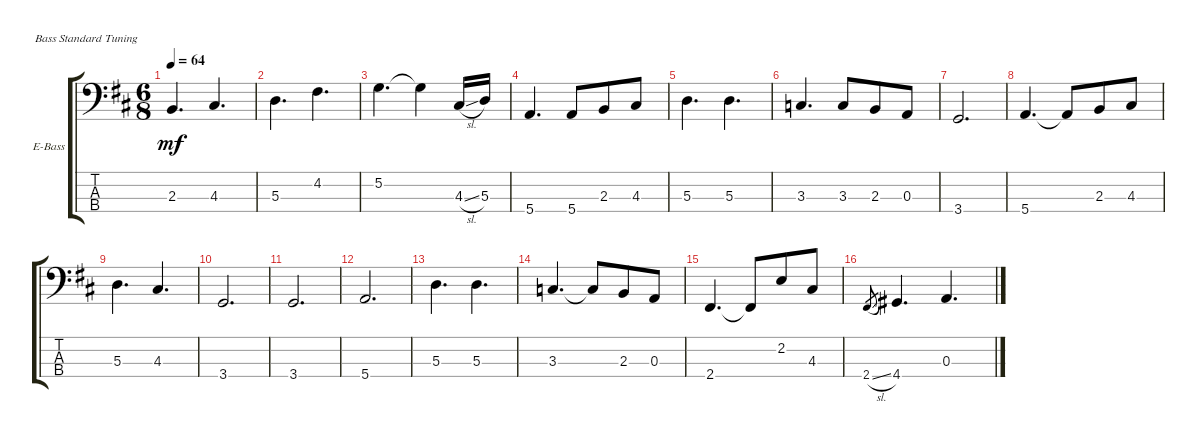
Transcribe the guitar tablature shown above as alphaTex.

\defaultSystemsLayout 4
\bracketExtendMode groupsimilarinstruments
\firstSystemTrackNameOrientation horizontal
\otherSystemsTrackNameOrientation horizontal
\track ("Electric Bass" "E-Bass") {instrument electricbassfinger}
\staff {score tabs}
\tuning (G2 D2 A1 E1)
\ts (6 8)
\tempo 64
\clef f4
\ks d
2.3.4{d dy mf} 4.3.4{d} |
5.3.4{d} 4.2.4{d} |
5.2.4{d} 5.2{t}.4 4.3{sl}.16 5.3.16 |
5.4.4{d} 5.4.8 2.3.8 4.3.8 |
5.3.4{d} 5.3.4{d} |
3.3.4{d} 3.3.8 2.3.8 0.3.8 |
3.4.2{d} |
5.4.4{d} 5.4{t}.8 2.3.8 4.3.8 |
5.3.4{d} 4.3.4{d} |
3.4.2{d} |
3.4.2{d} |
5.4.2{d} |
5.3.4{d} 5.3.4{d} |
3.3.4{d} 3.3{t}.8 2.3.8 0.3.8 |
2.4.4{d} 2.4{t}.8 2.2.8 4.3.8 |
2.4{sl}.8{gr} 4.4.4{d} 0.3.4{d}
